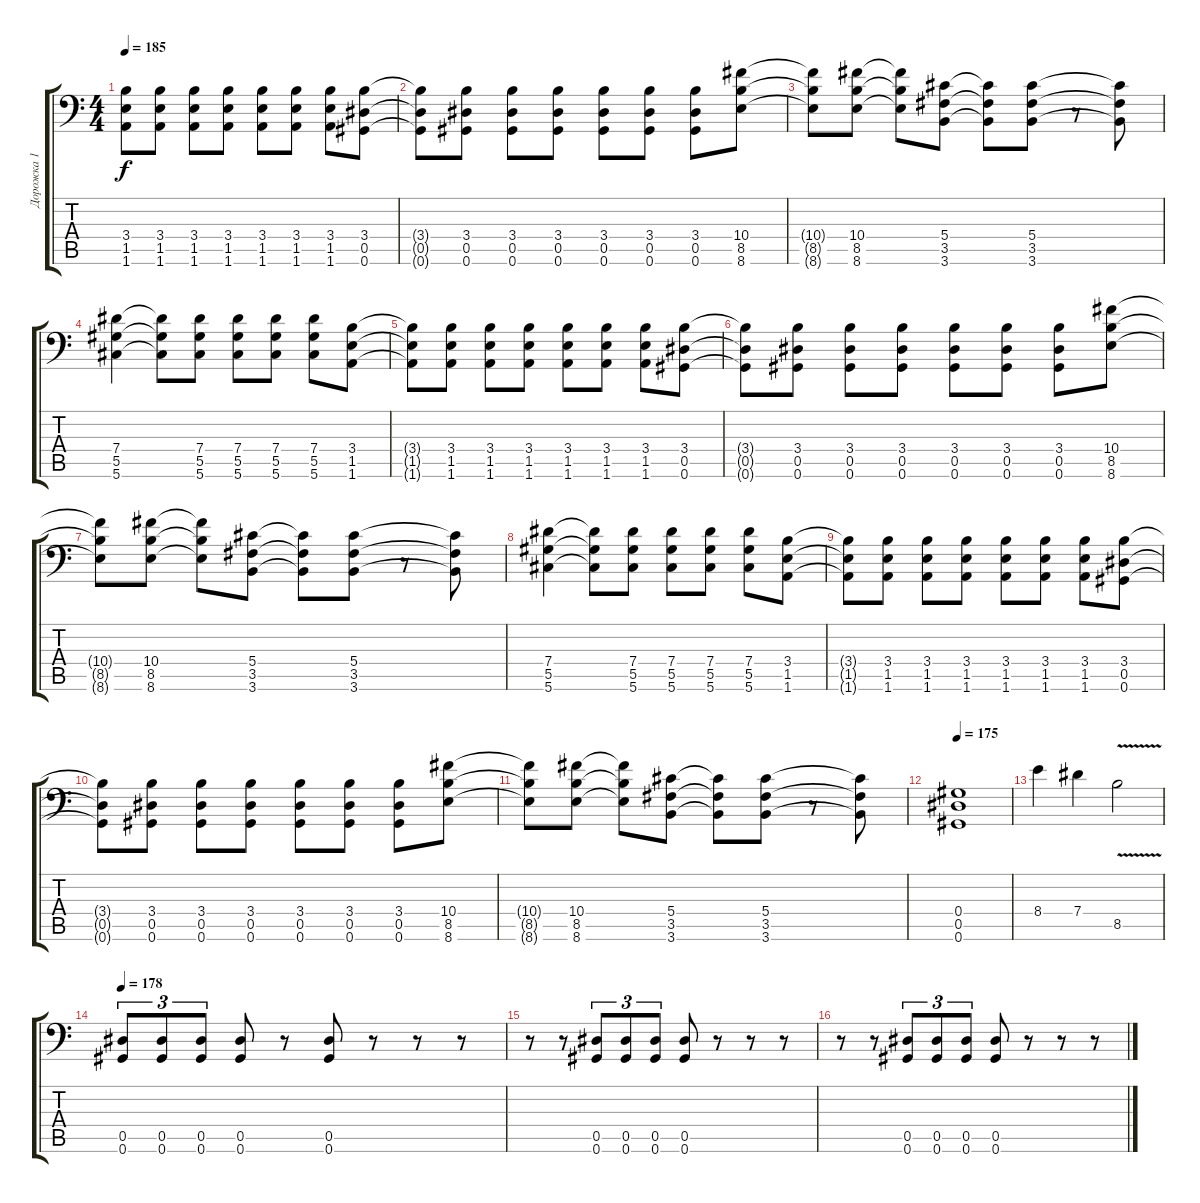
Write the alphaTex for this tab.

\track ("Дорожка 1" "Дорожка 1") {instrument distortionguitar}
\staff {score tabs}
\tuning (Bb3 F3 Db3 Ab2 Eb2 Ab1) {hide}
\ts (4 4)
\tempo 185
\clef f4
\ks c
(3.4{t} 1.5{t} 1.6{t}).8{dy f} (3.4 1.5 1.6).8 (3.4 1.5 1.6).8 (3.4 1.5 1.6).8 (3.4 1.5 1.6).8 (3.4 1.5 1.6).8 (3.4 1.5 1.6).8 (3.4 0.5 0.6).8 |
(3.4{t} 0.5{t} 0.6{t}).8 (3.4 0.5 0.6).8 (3.4 0.5 0.6).8 (3.4 0.5 0.6).8 (3.4 0.5 0.6).8 (3.4 0.5 0.6).8 (3.4 0.5 0.6).8 (10.4 8.5 8.6).8 |
(10.4{t} 8.5{t} 8.6{t}).8 (10.4 8.5 8.6).8 (10.4{t} 8.5{t} 8.6{t}).8 (5.4 3.5 3.6).8 (5.4{t} 3.5{t} 3.6{t}).8 (5.4 3.5 3.6).8 r.8 (5.4{t} 3.5{t} 3.6{t}).8 |
(7.4 5.5 5.6).4 (7.4{t} 5.5{t} 5.6{t}).8 (7.4 5.5 5.6).8 (7.4 5.5 5.6).8 (7.4 5.5 5.6).8 (7.4 5.5 5.6).8 (3.4 1.5 1.6).8 |
(3.4{t} 1.5{t} 1.6{t}).8 (3.4 1.5 1.6).8 (3.4 1.5 1.6).8 (3.4 1.5 1.6).8 (3.4 1.5 1.6).8 (3.4 1.5 1.6).8 (3.4 1.5 1.6).8 (3.4 0.5 0.6).8 |
(3.4{t} 0.5{t} 0.6{t}).8 (3.4 0.5 0.6).8 (3.4 0.5 0.6).8 (3.4 0.5 0.6).8 (3.4 0.5 0.6).8 (3.4 0.5 0.6).8 (3.4 0.5 0.6).8 (10.4 8.5 8.6).8 |
(10.4{t} 8.5{t} 8.6{t}).8 (10.4 8.5 8.6).8 (10.4{t} 8.5{t} 8.6{t}).8 (5.4 3.5 3.6).8 (5.4{t} 3.5{t} 3.6{t}).8 (5.4 3.5 3.6).8 r.8 (5.4{t} 3.5{t} 3.6{t}).8 |
(7.4 5.5 5.6).4 (7.4{t} 5.5{t} 5.6{t}).8 (7.4 5.5 5.6).8 (7.4 5.5 5.6).8 (7.4 5.5 5.6).8 (7.4 5.5 5.6).8 (3.4 1.5 1.6).8 |
(3.4{t} 1.5{t} 1.6{t}).8 (3.4 1.5 1.6).8 (3.4 1.5 1.6).8 (3.4 1.5 1.6).8 (3.4 1.5 1.6).8 (3.4 1.5 1.6).8 (3.4 1.5 1.6).8 (3.4 0.5 0.6).8 |
(3.4{t} 0.5{t} 0.6{t}).8 (3.4 0.5 0.6).8 (3.4 0.5 0.6).8 (3.4 0.5 0.6).8 (3.4 0.5 0.6).8 (3.4 0.5 0.6).8 (3.4 0.5 0.6).8 (10.4 8.5 8.6).8 |
(10.4{t} 8.5{t} 8.6{t}).8 (10.4 8.5 8.6).8 (10.4{t} 8.5{t} 8.6{t}).8 (5.4 3.5 3.6).8 (5.4{t} 3.5{t} 3.6{t}).8 (5.4 3.5 3.6).8 r.8 (5.4{t} 3.5{t} 3.6{t}).8 |
\tempo 175
(0.4 0.5 0.6).1 |
8.4.4 7.4.4 8.5{v}.2 |
\tempo 178
(0.5 0.6).8{tu (3 2)} (0.5 0.6).8{tu (3 2)} (0.5 0.6).8{tu (3 2)} (0.5 0.6).8 r.8 (0.5 0.6).8 r.8 r.8 r.8 |
r.8 r.8 (0.5 0.6).8{tu (3 2)} (0.5 0.6).8{tu (3 2)} (0.5 0.6).8{tu (3 2)} (0.5 0.6).8 r.8 r.8 r.8 |
r.8 r.8 (0.5 0.6).8{tu (3 2)} (0.5 0.6).8{tu (3 2)} (0.5 0.6).8{tu (3 2)} (0.5 0.6).8 r.8 r.8 r.8
